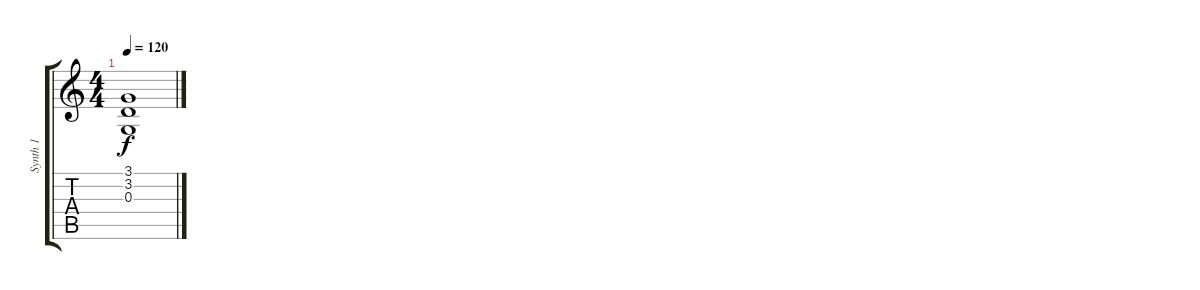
\track ("Synth 1" "Synth 1") {instrument electricpiano2}
\staff {score tabs}
\tuning (E4 B3 G3 D3 A2 D2) {hide}
\ts (4 4)
\tempo 120
\clef g2
\ks c
(3.1{t} 3.2{t} 0.3{t}).1{dy f}
